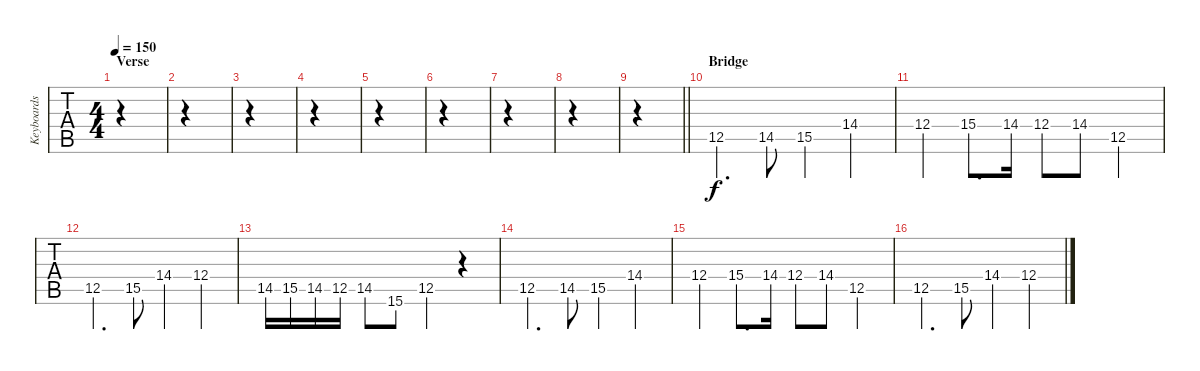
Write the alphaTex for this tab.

\track ("Keyboards" "Keyboards") {instrument stringensemble1}
\staff {tabs}
\tuning (D4 A3 F3 C3 G2 D2) {hide}
\ts (4 4)
\section ("" "Verse")
\tempo 150
\clef g2
\ks c
|
|
|
|
|
|
|
|
\barLineRight lightlight
|
\section ("" "Bridge")
12.5.4{d} 14.5.8 15.5.4 14.4.4 |
12.4.4 15.4.8{d} 14.4.16 12.4.8 14.4.8 12.5.4 |
12.5.4{d} 15.5.8 14.4.4 12.4.4 |
14.5.16 15.5.16 14.5.16 12.5.16 14.5.8 15.6.8 12.5.4 r.4 |
12.5.4{d} 14.5.8 15.5.4 14.4.4 |
12.4.4 15.4.8{d} 14.4.16 12.4.8 14.4.8 12.5.4 |
12.5.4{d} 15.5.8 14.4.4 12.4.4
